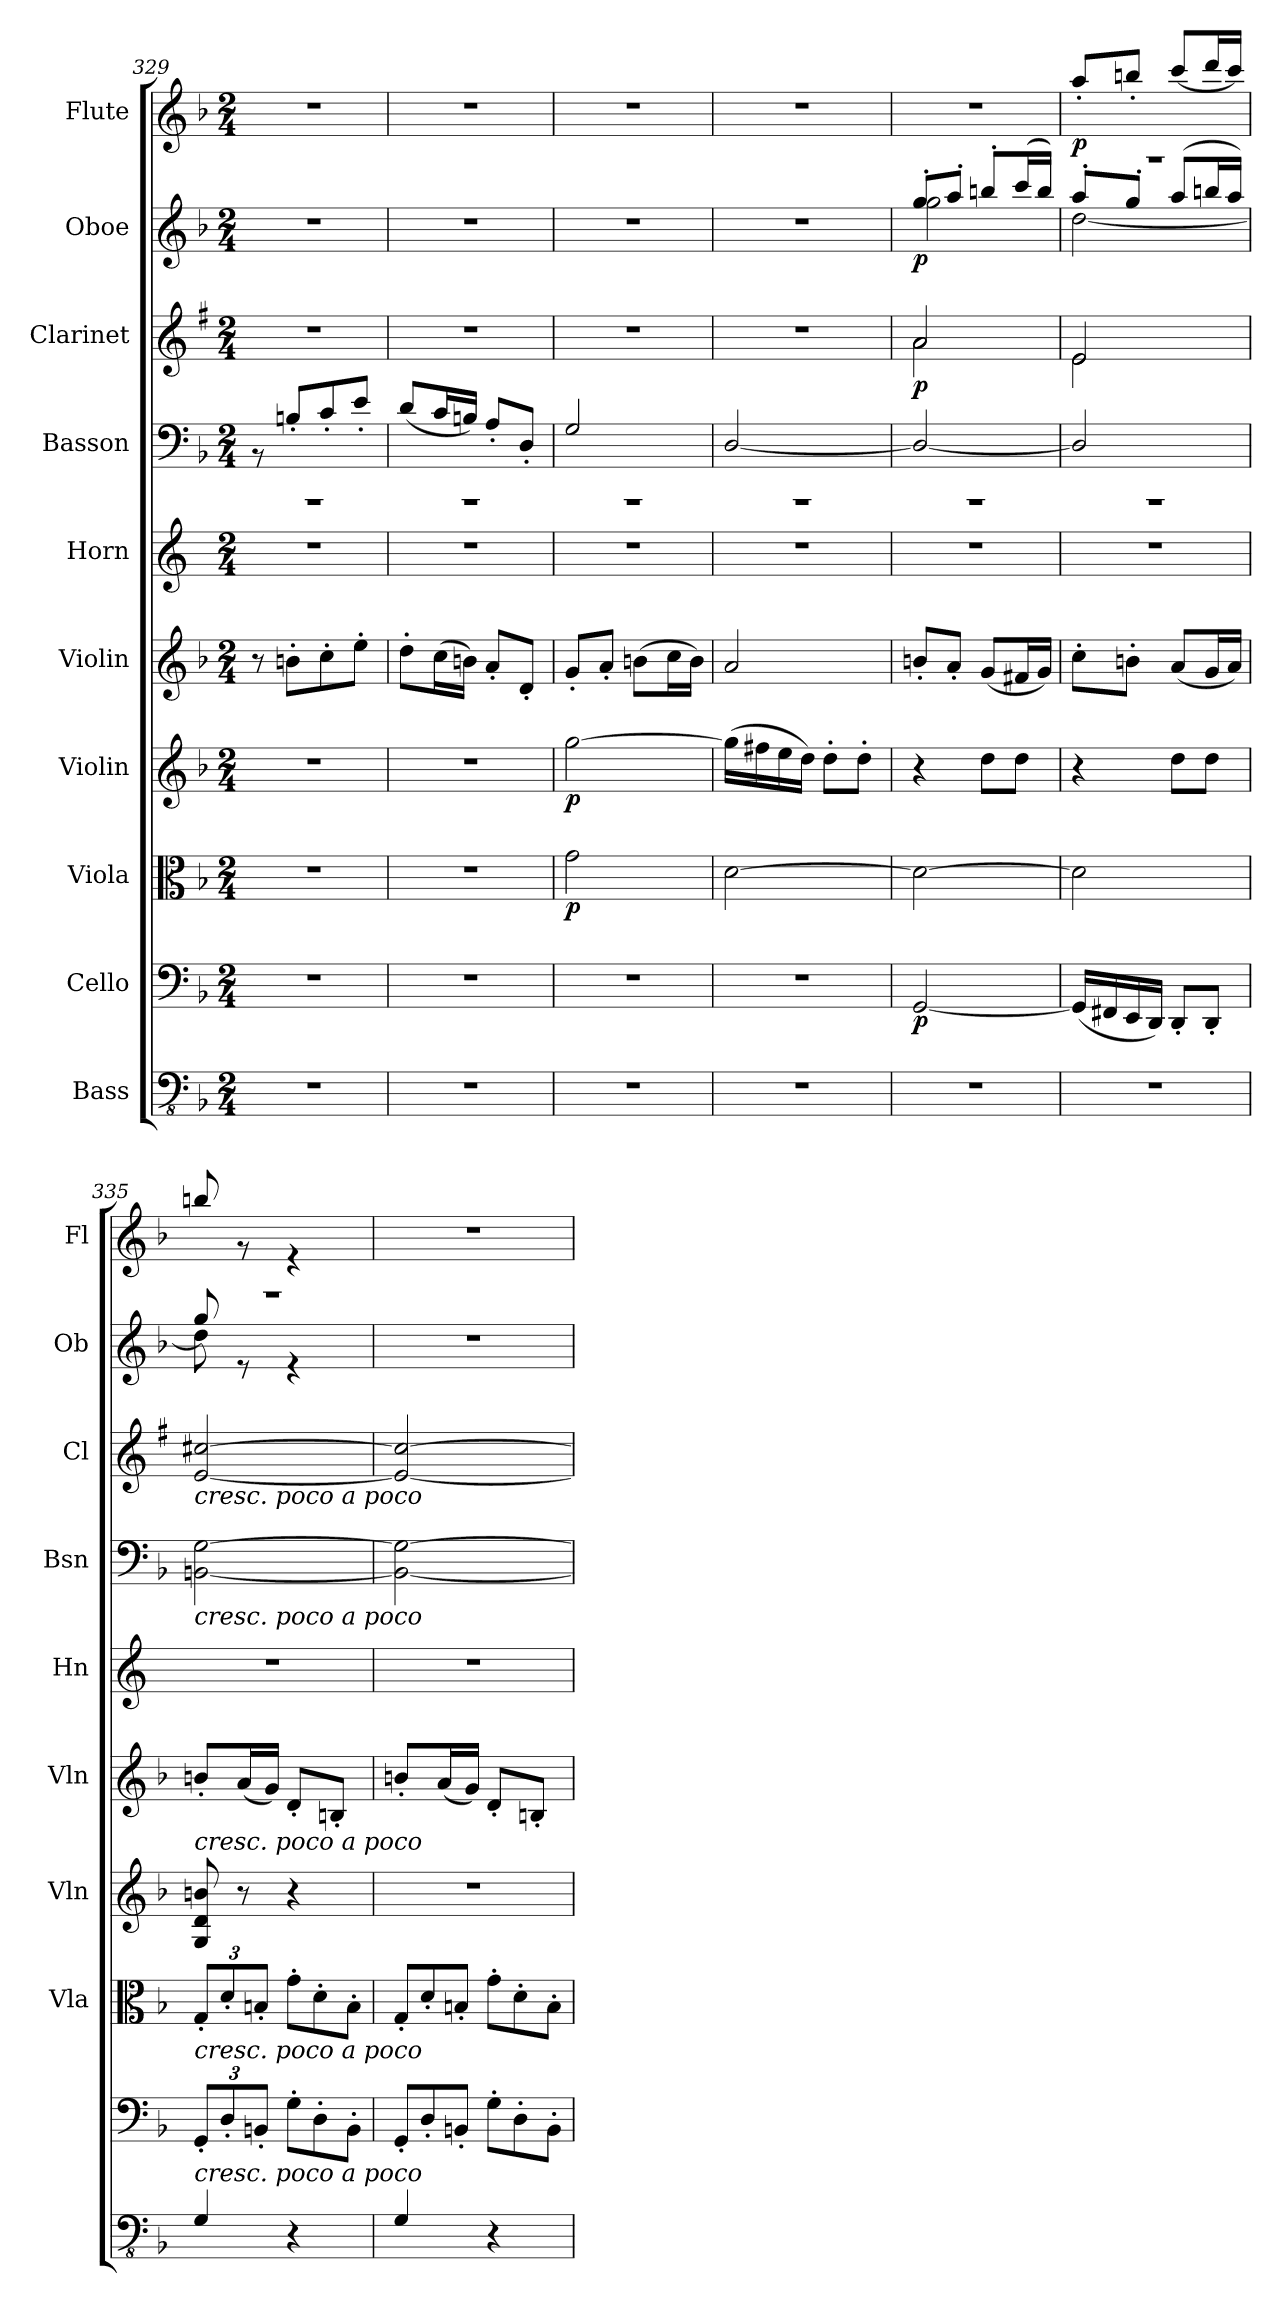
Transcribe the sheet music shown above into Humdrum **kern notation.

**kern	**dynam	**kern	**dynam	**kern	**dynam	**kern	**dynam	**kern	**kern	**kern	**kern	**dynam	**kern	**dynam	**kern	**dynam
*part10	*part10	*part9	*part9	*part8	*part8	*part7	*part7	*part6	*part5	*part4	*part3	*part3	*part2	*part2	*part1	*part1
*staff10	*staff10	*staff9	*staff9	*staff8	*staff8	*staff7	*staff7	*staff6	*staff5	*staff4	*staff3	*staff3	*staff2	*staff2	*staff1	*staff1
*I"Bass	*	*I"Cello	*	*I"Viola	*	*I"Violin	*	*I"Violin	*I"Horn	*I"Basson	*I"Clarinet	*	*I"Oboe	*	*I"Flute	*
*	*	*	*	*I'Vla	*	*I'Vln	*	*I'Vln	*I'Hn	*I'Bsn	*I'Cl	*	*I'Ob	*	*I'Fl	*
!!LO:PB:g=z
*clefFv4	*	*clefF4	*	*clefC3	*	*clefG2	*	*clefG2	*clefG2	*clefF4	*clefG2	*	*clefG2	*	*clefG2	*
*ITrd7c12	*	*	*	*	*	*	*	*	*ITrd4c7	*	*ITrd1c2	*	*	*	*	*
*k[b-]	*	*k[b-]	*	*k[b-]	*	*k[b-]	*	*k[b-]	*k[b-]	*k[b-]	*k[b-]	*	*k[b-]	*	*k[b-]	*
*M2/4	*	*M2/4	*	*M2/4	*	*M2/4	*	*M2/4	*M2/4	*M2/4	*M2/4	*	*M2/4	*	*M2/4	*
=329	=329	=329	=329	=329	=329	=329	=329	=329	=329	=329	=329	=329	=329	=329	=329	=329
*	*	*	*	*	*	*	*	*	*	*^	*	*	*	*	*	*
2r	.	2r	.	2r	.	2r	.	8r	2r	2rAAA	8r	2r	.	2r	.	2r	.
.	.	.	.	.	.	.	.	8bn'\L	.	.	8Bn'/L	.	.	.	.	.	.
.	.	.	.	.	.	.	.	8cc'\	.	.	8c'/	.	.	.	.	.	.
.	.	.	.	.	.	.	.	8ee'\J	.	.	8e'/J	.	.	.	.	.	.
=330	=330	=330	=330	=330	=330	=330	=330	=330	=330	=330	=330	=330	=330	=330	=330	=330	=330
2r	.	2r	.	2r	.	2r	.	8dd'\L	2r	2rAAA	(>8d/L	2r	.	2r	.	2r	.
.	.	.	.	.	.	.	.	(>16cc\L	.	.	16c/L	.	.	.	.	.	.
.	.	.	.	.	.	.	.	16bn\JJ)	.	.	16Bn/JJ)	.	.	.	.	.	.
.	.	.	.	.	.	.	.	8a'/L	.	.	8A'/L	.	.	.	.	.	.
.	.	.	.	.	.	.	.	8d'/J	.	.	8D'/J	.	.	.	.	.	.
=331	=331	=331	=331	=331	=331	=331	=331	=331	=331	=331	=331	=331	=331	=331	=331	=331	=331
!	!	!	!	!	!LO:DY:b	!	!LO:DY:b	!	!	!	!	!	!	!	!	!	!
2r	.	2r	.	2g\	p	[2gg\	p	8g'/L	2r	2rAAA	2G/	2r	.	2r	.	2r	.
.	.	.	.	.	.	.	.	8a'/J	.	.	.	.	.	.	.	.	.
.	.	.	.	.	.	.	.	(>8bn\L	.	.	.	.	.	.	.	.	.
.	.	.	.	.	.	.	.	16cc\L	.	.	.	.	.	.	.	.	.
.	.	.	.	.	.	.	.	16b\JJ)	.	.	.	.	.	.	.	.	.
=332	=332	=332	=332	=332	=332	=332	=332	=332	=332	=332	=332	=332	=332	=332	=332	=332	=332
2r	.	2r	.	[2d\	.	(>16gg\LL]	.	2a/	2r	2rAAA	[2D/	2r	.	2r	.	2r	.
.	.	.	.	.	.	16ff#X\	.	.	.	.	.	.	.	.	.	.	.
.	.	.	.	.	.	16ee\	.	.	.	.	.	.	.	.	.	.	.
.	.	.	.	.	.	16dd\JJ)	.	.	.	.	.	.	.	.	.	.	.
.	.	.	.	.	.	8dd'\L	.	.	.	.	.	.	.	.	.	.	.
.	.	.	.	.	.	8dd'\J	.	.	.	.	.	.	.	.	.	.	.
=333	=333	=333	=333	=333	=333	=333	=333	=333	=333	=333	=333	=333	=333	=333	=333	=333	=333
*	*	*	*	*	*	*	*	*	*	*	*	*^	*	*^	*	*	*
!	!	!	!LO:DY:b	!	!	!	!	!	!	!	!	!	!	!LO:DY:b	!	!	!LO:DY:b	!	!
2r	.	[2GG/	p	2d\_	.	4r	.	8bn'/L	2r	2rAAA	2D/_	2g/	2g\	p	8gg'/L	2gg\	p	2r	.
.	.	.	.	.	.	.	.	8a'/J	.	.	.	.	.	.	8aa'/J	.	.	.	.
.	.	.	.	.	.	8dd\L	.	(<8g/L	.	.	.	.	.	.	8bbn'/L	.	.	.	.
.	.	.	.	.	.	8dd\J	.	16f#X/L	.	.	.	.	.	.	(>16ccc/L	.	.	.	.
.	.	.	.	.	.	.	.	16g/JJ)	.	.	.	.	.	.	16bb/JJ)	.	.	.	.
=334	=334	=334	=334	=334	=334	=334	=334	=334	=334	=334	=334	=334	=334	=334	=334	=334	=334	=334	=334
*	*	*	*	*	*	*	*	*	*	*	*	*	*	*	*	*	*	*^	*
!	!	!	!	!	!	!	!	!	!	!	!	!	!	!	!	!	!	!	!	!LO:DY:b
2r	.	(<16GG/LL]	.	2d\]	.	4r	.	8cc'\L	2r	2rAAA	2D/]	2d/	2d\	.	8aa'/L	[2dd\	.	2rA	8aa'/L	p
.	.	16FF#X/	.	.	.	.	.	.	.	.	.	.	.	.	.	.	.	.	.	.
.	.	16EE/	.	.	.	.	.	8bn'\J	.	.	.	.	.	.	8gg'/J	.	.	.	8bbn'/J	.
.	.	16DD/JJ)	.	.	.	.	.	.	.	.	.	.	.	.	.	.	.	.	.	.
.	.	8DD'/L	.	.	.	8dd\L	.	(<8a/L	.	.	.	.	.	.	(>8aa/L	.	.	.	(>8ccc/L	.
.	.	8DD'/J	.	.	.	8dd\J	.	16g/L	.	.	.	.	.	.	16bbn/L	.	.	.	16ddd/L	.
.	.	.	.	.	.	.	.	16a/JJ)	.	.	.	.	.	.	16aa/JJ)	.	.	.	16ccc/JJ)	.
*	*	*	*	*	*	*	*	*	*	*v	*v	*	*	*	*	*	*	*	*	*
*	*	*	*	*	*	*	*	*	*	*	*v	*v	*	*	*	*	*	*	*
!!LO:PB:g=z	!!
=335	=335	=335	=335	=335	=335	=335	=335	=335	=335	=335	=335	=335	=335	=335	=335	=335	=335	=335
*	*	*Xbrackettup	*	*Xbrackettup	*	*	*	*	*	*	*	*	*	*	*	*	*	*
!	!	!	!	!	!	!	!	!	!	!	!LO:TX:b:i:t=cresc. poco a poco	!	!	!	!	!	!	!
!	!	!	!	!	!	!	!	!	!	!LO:TX:b:i:t=cresc. poco a poco	!	!	!	!	!	!	!	!
!	!	!	!	!	!	!	!	!LO:TX:b:i:t=cresc. poco a poco	!	!	!	!	!	!	!	!	!	!
!	!	!	!	!LO:TX:b:i:t=cresc. poco a poco	!	!	!	!	!	!	!	!	!	!	!	!	!	!
!	!	!LO:TX:b:i:t=cresc. poco a poco	!	!	!	!	!	!	!	!	!	!	!	!	!	!	!	!
!	!LO:DY:b	!	!	!	!	!	!	!	!	!	!	!	!	!	!	!	!	!
!	!LO:DY:n=1:b	!	!	!	!	!	!	!	!	!	!	!	!	!	!	!	!	!
4GGG/	p other-dynamics	12GG'/L	.	12G'/L	.	8G/ 8d/ 8bn/	.	8bn'/L	2r	[2BBn\ [2G\	[2d/ [2bn/	.	8gg/	8dd\]	.	2rF	8bbn/	.
.	.	12D'/	.	12d'/	.	.	.	.	.	.	.	.	.	.	.	.	.	.
.	.	.	.	.	.	8r	.	(<16a/L	.	.	.	.	8re	4.ryy	.	.	8r	.
.	.	12BBn'/J	.	12Bn'/J	.	.	.	.	.	.	.	.	.	.	.	.	.	.
.	.	.	.	.	.	.	.	16g/JJ)	.	.	.	.	.	.	.	.	.	.
*	*	*Xtuplet	*	*Xtuplet	*	*	*	*	*	*	*	*	*	*	*	*	*	*
4r	.	12G'\L	.	12g'\L	.	4r	.	8d'/L	.	.	.	.	4re	.	.	.	4r	.
.	.	12D'\	.	12d'\	.	.	.	.	.	.	.	.	.	.	.	.	.	.
.	.	.	.	.	.	.	.	8Bn'/J	.	.	.	.	.	.	.	.	.	.
.	.	12BB'\J	.	12B'\J	.	.	.	.	.	.	.	.	.	.	.	.	.	.
*	*	*	*	*	*	*	*	*	*	*	*	*	*v	*v	*	*	*	*
*	*	*	*	*	*	*	*	*	*	*	*	*	*	*	*v	*v	*
=336	=336	=336	=336	=336	=336	=336	=336	=336	=336	=336	=336	=336	=336	=336	=336	=336
4GGG/	.	12GG'/L	.	12G'/L	.	2r	.	8bn'/L	2r	2BB\_ 2G\_	2d/_ 2b/_	.	2r	.	2r	.
.	.	12D'/	.	12d'/	.	.	.	.	.	.	.	.	.	.	.	.
.	.	.	.	.	.	.	.	(<16a/L	.	.	.	.	.	.	.	.
.	.	12BBn'/J	.	12Bn'/J	.	.	.	.	.	.	.	.	.	.	.	.
.	.	.	.	.	.	.	.	16g/JJ)	.	.	.	.	.	.	.	.
4r	.	12G'\L	.	12g'\L	.	.	.	8d'/L	.	.	.	.	.	.	.	.
.	.	12D'\	.	12d'\	.	.	.	.	.	.	.	.	.	.	.	.
.	.	.	.	.	.	.	.	8Bn'/J	.	.	.	.	.	.	.	.
.	.	12BB'\J	.	12B'\J	.	.	.	.	.	.	.	.	.	.	.	.
=	=	=	=	=	=	=	=	=	=	=	=	=	=	=	=	=
*-	*-	*-	*-	*-	*-	*-	*-	*-	*-	*-	*-	*-	*-	*-	*-	*-
